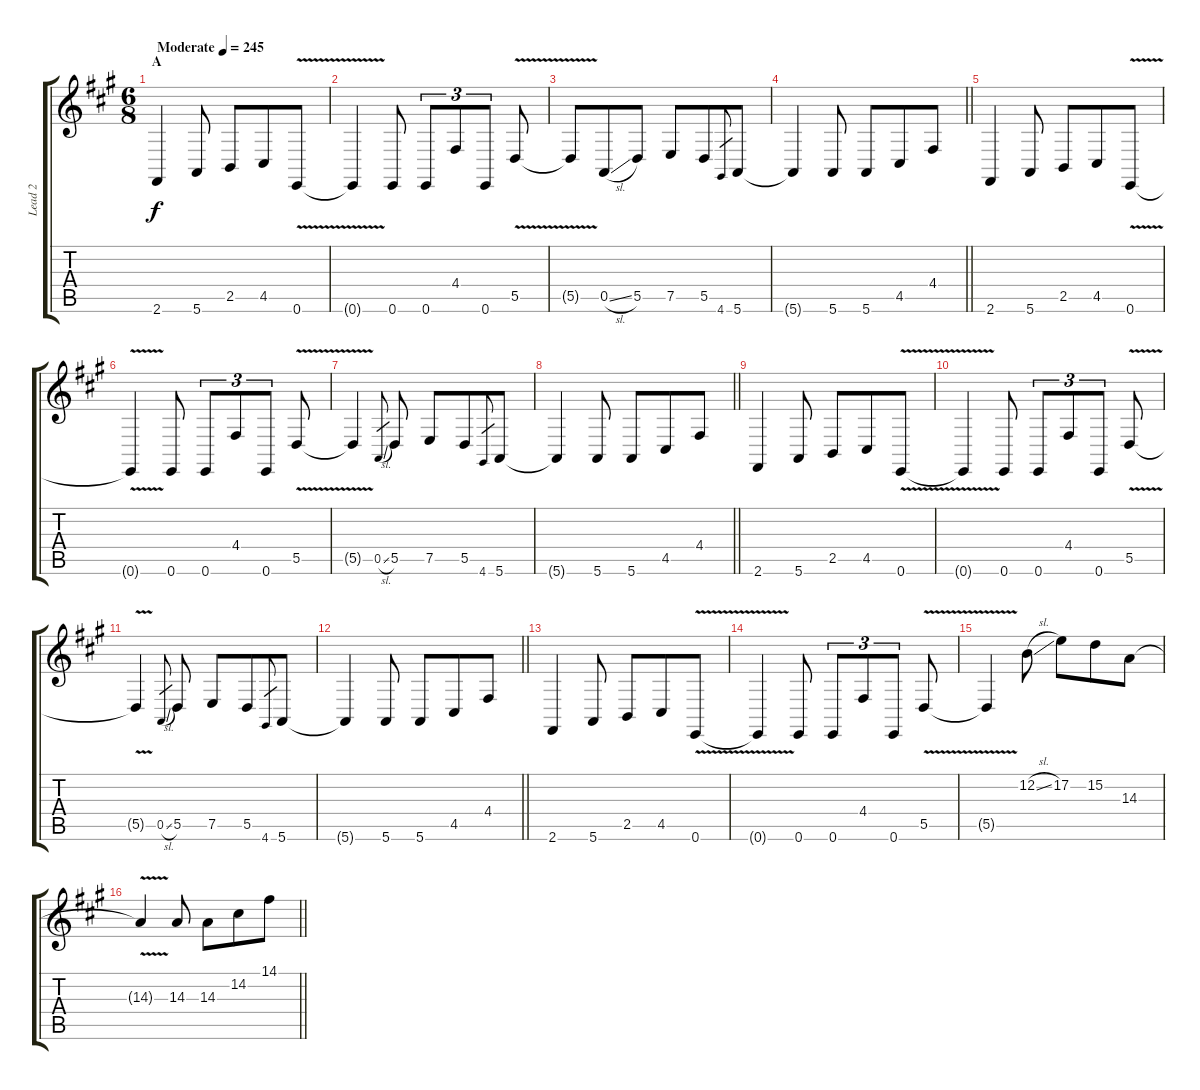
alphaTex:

\track ("Lead 2" "Lead 2") {instrument lead2sawtooth}
\staff {score tabs}
\tuning (E4 B3 G3 D3 A2 E2) {hide}
\ts (6 8)
\section ("" "A")
\tempo (245 "Moderate")
\clef g2
\ks a
2.6.4{dy f instrument lead2sawtooth} 5.6.8 2.5.8 4.5.8 0.6{v}.8 |
0.6{t}.4 0.6.8 0.6.8{tu (3 2)} 4.4.8{tu (3 2)} 0.6.8{tu (3 2)} 5.5{v}.8 |
5.5{t}.8 0.5{sl}.8 5.5.8 7.5.8 5.5.8 4.6.8{gr} 5.6.8 |
\barLineRight lightlight
5.6{t}.4 5.6.8 5.6.8 4.5.8 4.4.8 |
\section ("" "")
2.6.4 5.6.8 2.5.8 4.5.8 0.6{v}.8 |
0.6{t}.4 0.6.8 0.6.8{tu (3 2)} 4.4.8{tu (3 2)} 0.6.8{tu (3 2)} 5.5{v}.8 |
5.5{t}.4 0.5{sl}.8{gr} 5.5.8 7.5.8 5.5.8 4.6.8{gr} 5.6.8 |
\barLineRight lightlight
5.6{t}.4 5.6.8 5.6.8 4.5.8 4.4.8 |
\section ("" "")
2.6.4 5.6.8 2.5.8 4.5.8 0.6{v}.8 |
0.6{t}.4 0.6.8 0.6.8{tu (3 2)} 4.4.8{tu (3 2)} 0.6.8{tu (3 2)} 5.5{v}.8 |
5.5{t}.4 0.5{sl}.8{gr} 5.5.8 7.5.8 5.5.8 4.6.8{gr} 5.6.8 |
\barLineRight lightlight
5.6{t}.4 5.6.8 5.6.8 4.5.8 4.4.8 |
\section ("" "")
2.6.4 5.6.8 2.5.8 4.5.8 0.6{v}.8 |
0.6{t}.4 0.6.8 0.6.8{tu (3 2)} 4.4.8{tu (3 2)} 0.6.8{tu (3 2)} 5.5{v}.8 |
5.5{t}.4 12.2{sl}.8 17.2.8 15.2.8 14.3.8 |
\barLineRight lightlight
14.3{v t}.4 14.3.8 14.3.8 14.2.8 14.1.8
